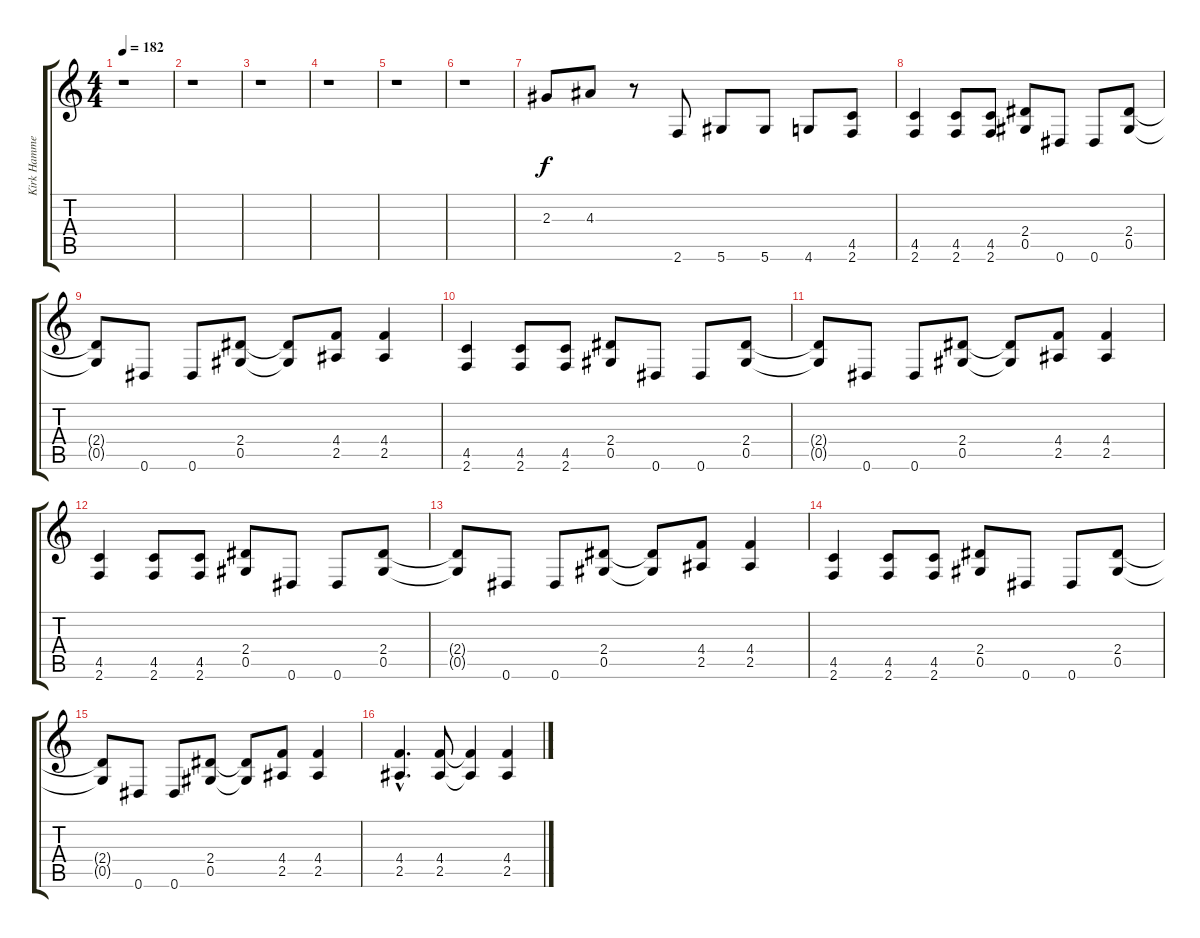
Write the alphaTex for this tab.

\track ("Kirk Hammet (Ov. Gtr)" "Kirk Hamme") {instrument overdrivenguitar}
\staff {score tabs}
\tuning (Eb4 Bb3 Gb3 Db3 Ab2 Eb2) {hide}
\ts (4 4)
\tempo 182
\clef g2
\ks c
r.1{dy f} |
r.1 |
r.1 |
r.1 |
r.1 |
r.1 |
2.3.8 4.3.8 r.8 2.6.8 5.6.8 5.6.8 4.6.8 (4.5 2.6).8 |
(4.5 2.6).4 (4.5 2.6).8 (4.5 2.6).8 (2.4 0.5).8 0.6.8 0.6.8 (2.4 0.5).8 |
(2.4{t} 0.5{t}).8 0.6.8 0.6.8 (2.4 0.5).8 (2.4{t} 0.5{t}).8 (4.4 2.5).8 (4.4 2.5).4 |
(4.5 2.6).4 (4.5 2.6).8 (4.5 2.6).8 (2.4 0.5).8 0.6.8 0.6.8 (2.4 0.5).8 |
(2.4{t} 0.5{t}).8 0.6.8 0.6.8 (2.4 0.5).8 (2.4{t} 0.5{t}).8 (4.4 2.5).8 (4.4 2.5).4 |
(4.5 2.6).4 (4.5 2.6).8 (4.5 2.6).8 (2.4 0.5).8 0.6.8 0.6.8 (2.4 0.5).8 |
(2.4{t} 0.5{t}).8 0.6.8 0.6.8 (2.4 0.5).8 (2.4{t} 0.5{t}).8 (4.4 2.5).8 (4.4 2.5).4 |
(4.5 2.6).4 (4.5 2.6).8 (4.5 2.6).8 (2.4 0.5).8 0.6.8 0.6.8 (2.4 0.5).8 |
(2.4{t} 0.5{t}).8 0.6.8 0.6.8 (2.4 0.5).8 (2.4{t} 0.5{t}).8 (4.4 2.5).8 (4.4 2.5).4 |
(4.4{hac} 2.5{hac}).4{d} (4.4 2.5).8 (4.4{t} 2.5{t}).4 (4.4 2.5).4
